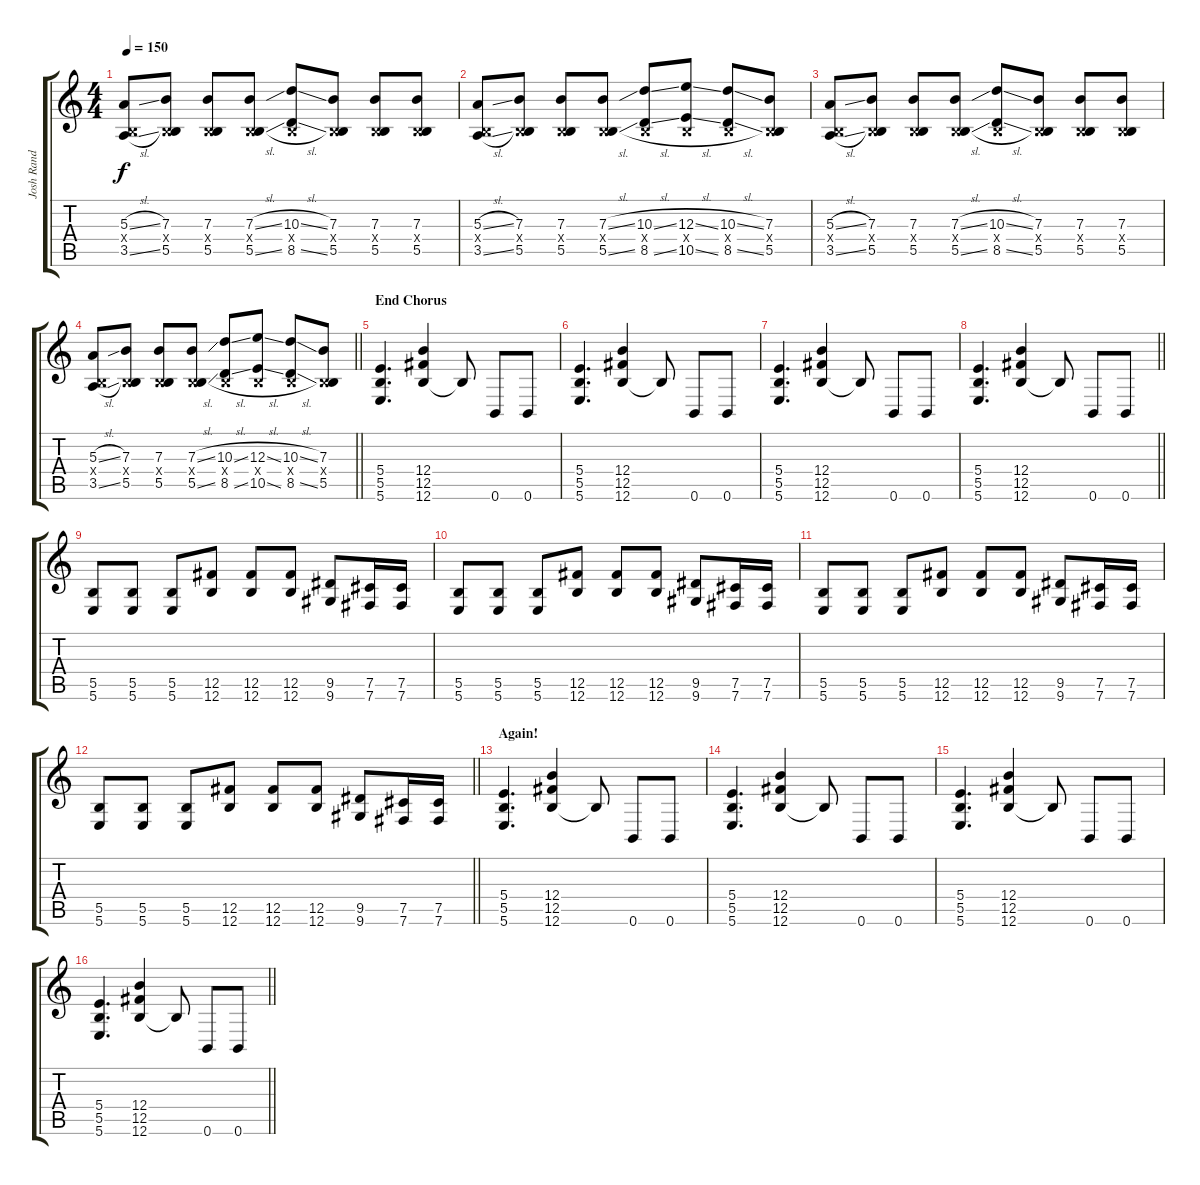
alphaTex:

\track ("Josh Rand" "Josh Rand") {instrument distortionguitar}
\staff {score tabs}
\tuning (Db4 Ab3 E3 B2 Gb2 B1) {hide}
\ts (4 4)
\tempo 150
\clef g2
\ks c
(5.3{sl} 0.4{x} 3.5{sl}).8{dy f} (7.3 0.4{x} 5.5).8 (7.3 0.4{x} 5.5).8 (7.3{sl} 0.4{x} 5.5{sl}).8 (10.3{sl} 0.4{x} 8.5{sl}).8 (7.3 0.4{x} 5.5).8 (7.3 0.4{x} 5.5).8 (7.3 0.4{x} 5.5).8 |
(5.3{sl} 0.4{x} 3.5{sl}).8 (7.3 0.4{x} 5.5).8 (7.3 0.4{x} 5.5).8 (7.3{sl} 0.4{x} 5.5{sl}).8 (10.3{sl} 0.4{x} 8.5{sl}).8 (12.3{sl} 0.4{x} 10.5{sl}).8 (10.3{sl} 0.4{x} 8.5{sl}).8 (7.3 0.4{x} 5.5).8 |
(5.3{sl} 0.4{x} 3.5{sl}).8 (7.3 0.4{x} 5.5).8 (7.3 0.4{x} 5.5).8 (7.3{sl} 0.4{x} 5.5{sl}).8 (10.3{sl} 0.4{x} 8.5{sl}).8 (7.3 0.4{x} 5.5).8 (7.3 0.4{x} 5.5).8 (7.3 0.4{x} 5.5).8 |
\barLineRight lightlight
(5.3{sl} 0.4{x} 3.5{sl}).8 (7.3 0.4{x} 5.5).8 (7.3 0.4{x} 5.5).8 (7.3{sl} 0.4{x} 5.5{sl}).8 (10.3{sl} 0.4{x} 8.5{sl}).8 (12.3{sl} 0.4{x} 10.5{sl}).8 (10.3{sl} 0.4{x} 8.5{sl}).8 (7.3 0.4{x} 5.5).8 |
\section ("" "End Chorus")
(5.4 5.5 5.6).4{d} (12.4 12.5 12.6).4 12.6{t}.8 0.6.8 0.6.8 |
(5.4 5.5 5.6).4{d} (12.4 12.5 12.6).4 12.6{t}.8 0.6.8 0.6.8 |
(5.4 5.5 5.6).4{d} (12.4 12.5 12.6).4 12.6{t}.8 0.6.8 0.6.8 |
\barLineRight lightlight
(5.4 5.5 5.6).4{d} (12.4 12.5 12.6).4 12.6{t}.8 0.6.8 0.6.8 |
(5.5 5.6).8 (5.5 5.6).8 (5.5 5.6).8 (12.5 12.6).8 (12.5 12.6).8 (12.5 12.6).8 (9.5 9.6).8 (7.5 7.6).16 (7.5 7.6).16 |
(5.5 5.6).8 (5.5 5.6).8 (5.5 5.6).8 (12.5 12.6).8 (12.5 12.6).8 (12.5 12.6).8 (9.5 9.6).8 (7.5 7.6).16 (7.5 7.6).16 |
(5.5 5.6).8 (5.5 5.6).8 (5.5 5.6).8 (12.5 12.6).8 (12.5 12.6).8 (12.5 12.6).8 (9.5 9.6).8 (7.5 7.6).16 (7.5 7.6).16 |
\barLineRight lightlight
(5.5 5.6).8 (5.5 5.6).8 (5.5 5.6).8 (12.5 12.6).8 (12.5 12.6).8 (12.5 12.6).8 (9.5 9.6).8 (7.5 7.6).16 (7.5 7.6).16 |
\section ("" "Again!")
(5.4 5.5 5.6).4{d} (12.4 12.5 12.6).4 12.6{t}.8 0.6.8 0.6.8 |
(5.4 5.5 5.6).4{d} (12.4 12.5 12.6).4 12.6{t}.8 0.6.8 0.6.8 |
(5.4 5.5 5.6).4{d} (12.4 12.5 12.6).4 12.6{t}.8 0.6.8 0.6.8 |
\barLineRight lightlight
(5.4 5.5 5.6).4{d} (12.4 12.5 12.6).4 12.6{t}.8 0.6.8 0.6.8
